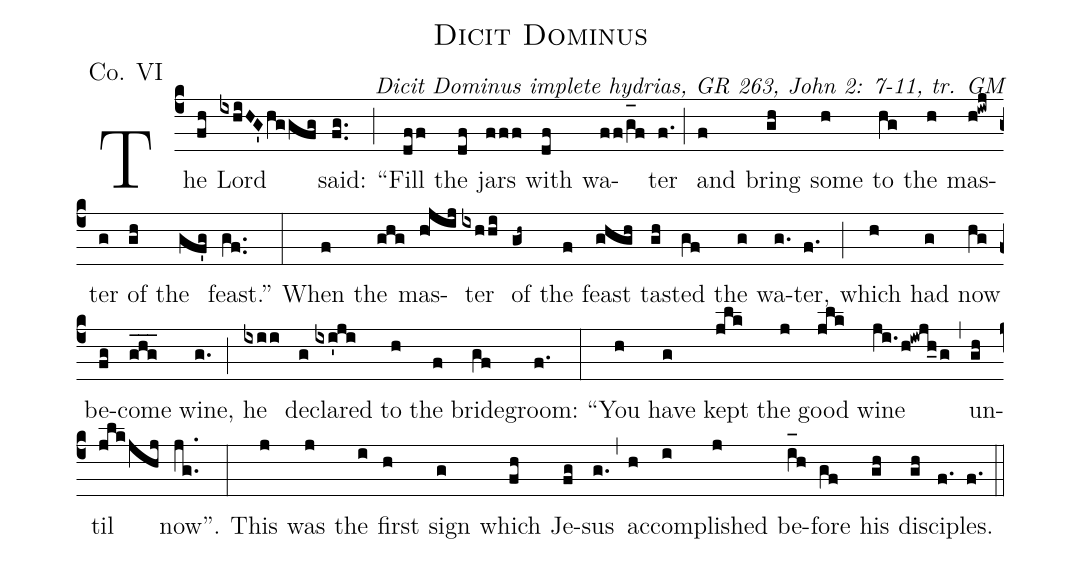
name: Dicit Dominus;
office-part: Communio;
mode: 6;
annotation: Co. VI;
commentary: Dicit Dominus implete hydrias, GR 263, John 2: 7-11, tr. GM;
%%
(c4)The(fh) Lord(ixhiHG'hggfg) said:(fg..) (;)``Fill(dff) the(df) jars(fff) with(df) wa(ff/g_[oh:h]f)ter(f.) (;) and(f) bring(gh) some(h) to(hg) the(h)
mas(h!iwj)ter(g) of(gh) the(gf'g) feast.''(gf..) (:) When(f) the(ghg) mas(h!jij)ter(ixhhi) of(gh~) the(f) feast(ghgh) tast(gh)ed(gf) the(g) wa(g.)ter,(f.) (;)
which(h) had(g) now(hg) be(fg)come(ghg___) wine,(g.) (;) he(ixii//) de(g)clared(ixi'ji) to(h) the(f) bride(gf)groom:(f.) (:)``You(h) have(g) kept(jlk) the(j) good(jlk) wine(ji.h!iwjh_g) (,) un(gh)til(jlkjhj) now''.(jg..) (:) This(j) was(j) the(i) first(h) sign(g)
which(fh) Je(fg)sus(g.) (,) ac(h)com(i)plished(j) be(i_[oh:h]h)fore(gf) his(gh) dis(gh)ci(f.)ples.(f.) (::)
